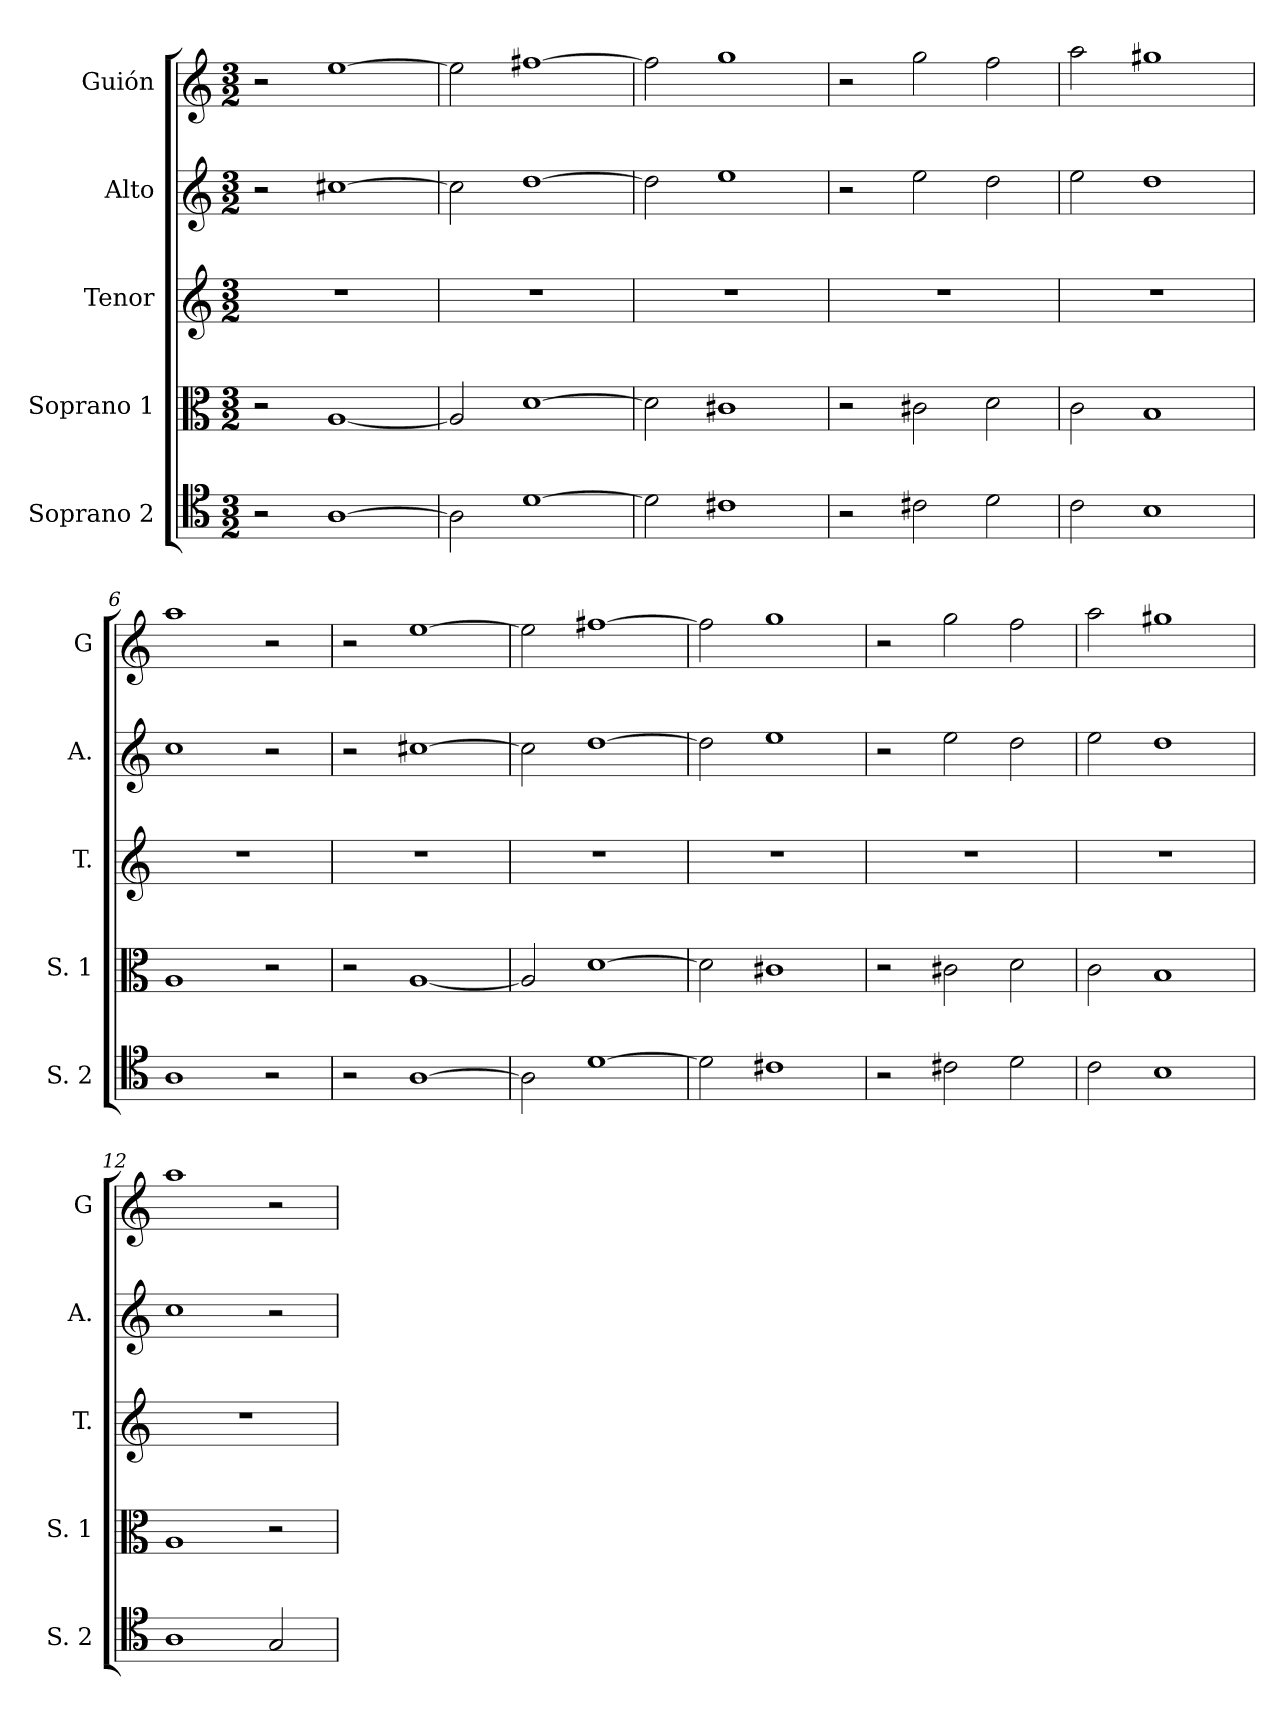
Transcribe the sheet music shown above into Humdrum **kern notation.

**kern	**kern	**kern	**kern	**kern	**dynam
*part5	*part4	*part3	*part2	*part1	*part1
*staff5	*staff4	*staff3	*staff2	*staff1	*staff1
*I"Soprano 2	*I"Soprano 1	*I"Tenor	*I"Alto	*I"Guión	*
*I'S. 2	*I'S. 1	*I'T.	*I'A.	*I'G	*
*clefC4	*clefC3	*clefG2	*clefG2	*clefG2	*
*M3/2	*M3/2	*M3/2	*M3/2	*M3/2	*
=1	=1	=1	=1	=1	=1
2r	2r	1.r	2r	2r	♩ = 180
[1A	[1A	.	[1cc#X	[1ee	.
=2	=2	=2	=2	=2	=2
2A]	2A]	1.r	2cc#]	2ee]	.
[1d	[1d	.	[1dd	[1ff#X	.
=3	=3	=3	=3	=3	=3
2d]	2d]	1.r	2dd]	2ff#]	.
1c#X	1c#X	.	1ee	1gg	.
=4	=4	=4	=4	=4	=4
2r	2r	1.r	2r	2r	.
2c#X	2c#X	.	2ee	2gg	.
2d	2d	.	2dd	2ff	.
=5	=5	=5	=5	=5	=5
2c	2c	1.r	2ee	2aa	.
1B	1B	.	1dd	1gg#X	.
=6	=6	=6	=6	=6	=6
1A	1A	1.r	1cc	1aa	.
2r	2r	.	2r	2r	.
=7	=7	=7	=7	=7	=7
2r	2r	1.r	2r	2r	.
[1A	[1A	.	[1cc#X	[1ee	.
=8	=8	=8	=8	=8	=8
2A]	2A]	1.r	2cc#]	2ee]	.
[1d	[1d	.	[1dd	[1ff#X	.
!!LO:LB:g=z
=9	=9	=9	=9	=9	=9
2d]	2d]	1.r	2dd]	2ff#]	.
1c#X	1c#X	.	1ee	1gg	.
=10	=10	=10	=10	=10	=10
2r	2r	1.r	2r	2r	.
2c#X	2c#X	.	2ee	2gg	.
2d	2d	.	2dd	2ff	.
=11	=11	=11	=11	=11	=11
2c	2c	1.r	2ee	2aa	.
1B	1B	.	1dd	1gg#X	.
=12	=12	=12	=12	=12	=12
1A	1A	1.r	1cc	1aa	.
2G	2r	.	2r	2r	.
=	=	=	=	=	=
*-	*-	*-	*-	*-	*-
